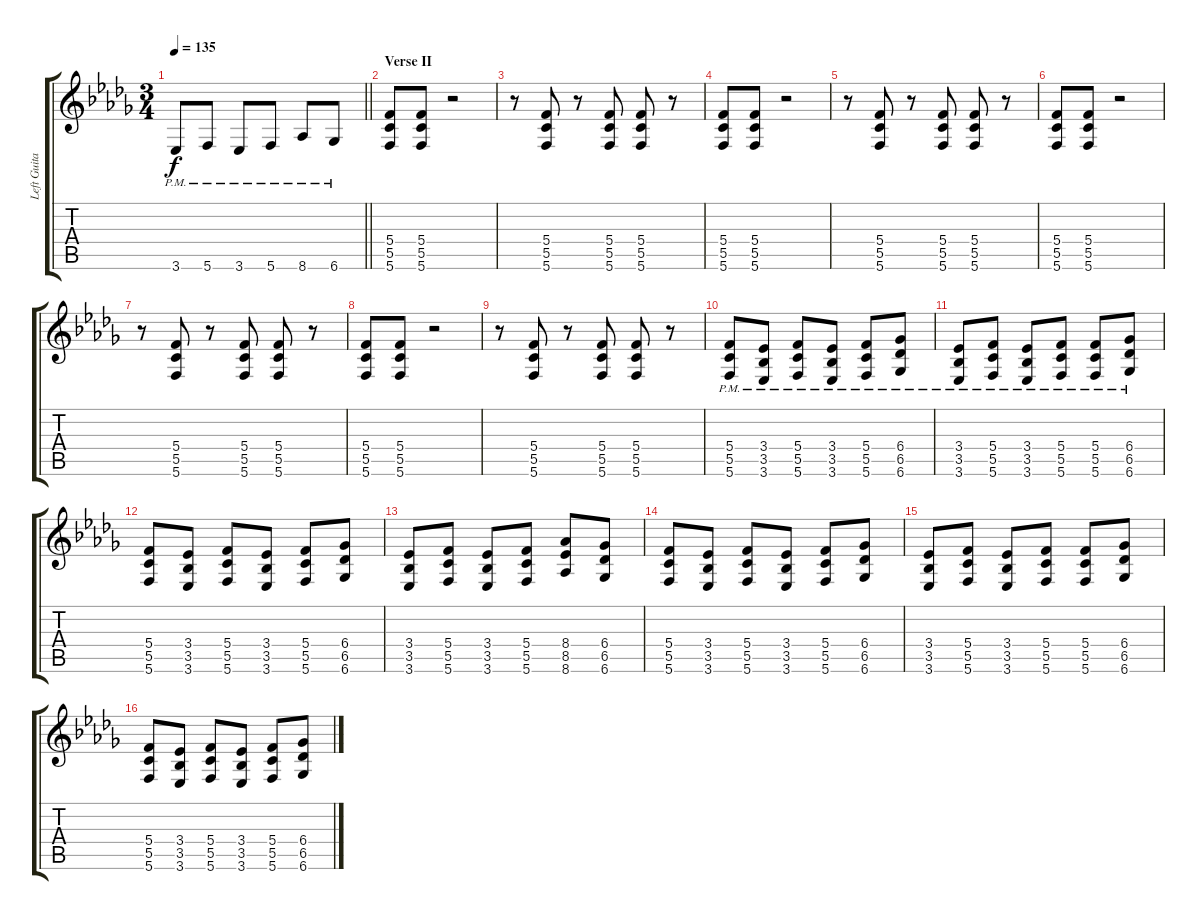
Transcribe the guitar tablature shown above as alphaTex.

\track ("Left Guitar" "Left Guita") {instrument overdrivenguitar}
\staff {score tabs}
\tuning (D4 A3 F3 C3 G2 C2) {hide}
\ts (3 4)
\tempo 135
\clef g2
\barLineRight lightlight
\ks db
3.6{pm}.8{dy f} 5.6{pm}.8 3.6{pm}.8 5.6{pm}.8 8.6{pm}.8 6.6{pm}.8 |
\section ("" "Verse II")
(5.4 5.5 5.6).8 (5.4 5.5 5.6).8 r.2 |
r.8 (5.4 5.5 5.6).8 r.8 (5.4 5.5 5.6).8 (5.4 5.5 5.6).8 r.8 |
(5.4 5.5 5.6).8 (5.4 5.5 5.6).8 r.2 |
r.8 (5.4 5.5 5.6).8 r.8 (5.4 5.5 5.6).8 (5.4 5.5 5.6).8 r.8 |
(5.4 5.5 5.6).8 (5.4 5.5 5.6).8 r.2 |
r.8 (5.4 5.5 5.6).8 r.8 (5.4 5.5 5.6).8 (5.4 5.5 5.6).8 r.8 |
(5.4 5.5 5.6).8 (5.4 5.5 5.6).8 r.2 |
r.8 (5.4 5.5 5.6).8 r.8 (5.4 5.5 5.6).8 (5.4 5.5 5.6).8 r.8 |
(5.4{pm} 5.5{pm} 5.6{pm}).8 (3.4{pm} 3.5{pm} 3.6{pm}).8 (5.4{pm} 5.5{pm} 5.6{pm}).8 (3.4{pm} 3.5{pm} 3.6{pm}).8 (5.4{pm} 5.5{pm} 5.6{pm}).8 (6.4{pm} 6.5{pm} 6.6{pm}).8 |
(3.4{pm} 3.5{pm} 3.6{pm}).8 (5.4{pm} 5.5{pm} 5.6{pm}).8 (3.4{pm} 3.5{pm} 3.6{pm}).8 (5.4{pm} 5.5{pm} 5.6{pm}).8 (5.4{pm} 5.5{pm} 5.6{pm}).8 (6.4{pm} 6.5{pm} 6.6{pm}).8 |
(5.4 5.5 5.6).8 (3.4 3.5 3.6).8 (5.4 5.5 5.6).8 (3.4 3.5 3.6).8 (5.4 5.5 5.6).8 (6.4 6.5 6.6).8 |
(3.4 3.5 3.6).8 (5.4 5.5 5.6).8 (3.4 3.5 3.6).8 (5.4 5.5 5.6).8 (8.4 8.5 8.6).8 (6.4 6.5 6.6).8 |
(5.4 5.5 5.6).8 (3.4 3.5 3.6).8 (5.4 5.5 5.6).8 (3.4 3.5 3.6).8 (5.4 5.5 5.6).8 (6.4 6.5 6.6).8 |
(3.4 3.5 3.6).8 (5.4 5.5 5.6).8 (3.4 3.5 3.6).8 (5.4 5.5 5.6).8 (5.4 5.5 5.6).8 (6.4 6.5 6.6).8 |
(5.4 5.5 5.6).8 (3.4 3.5 3.6).8 (5.4 5.5 5.6).8 (3.4 3.5 3.6).8 (5.4 5.5 5.6).8 (6.4 6.5 6.6).8
